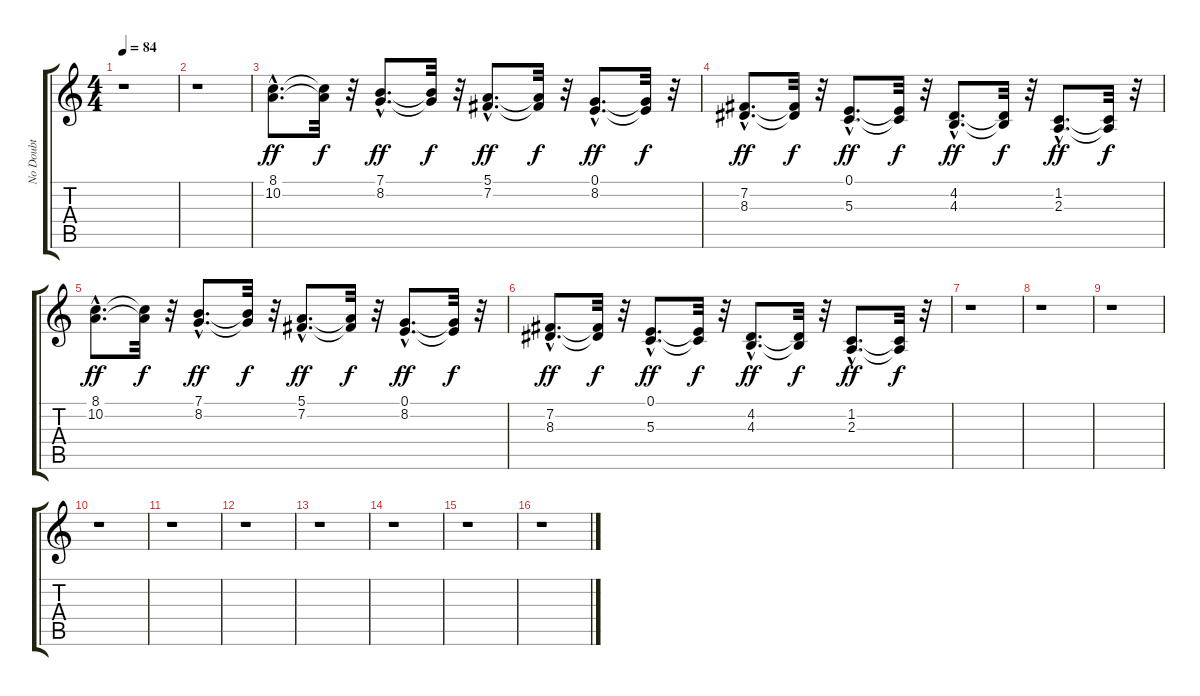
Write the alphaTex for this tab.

\track ("No Doubt" "No Doubt") {instrument steeldrums}
\staff {score tabs}
\tuning (E4 B3 G3 D3 A2 E2) {hide}
\ts (4 4)
\tempo 84
\clef g2
\ks c
r.1{dy ff instrument steeldrums} |
r.1 |
(8.1{hac} 10.2{hac}).8{d} (8.1{t} 10.2{t}).32{dy f} r.32 (7.1{hac} 8.2{hac}).8{d dy ff} (7.1{t} 8.2{t}).32{dy f} r.32 (5.1{hac} 7.2{hac}).8{d dy ff} (5.1{t} 7.2{t}).32{dy f} r.32 (0.1{hac} 8.2{hac}).8{d dy ff} (0.1{t} 8.2{t}).32{dy f} r.32 |
(7.2{hac} 8.3{hac}).8{d dy ff} (7.2{t} 8.3{t}).32{dy f} r.32 (0.1{hac} 5.3{hac}).8{d dy ff} (0.1{t} 5.3{t}).32{dy f} r.32 (4.2{hac} 4.3{hac}).8{d dy ff} (4.2{t} 4.3{t}).32{dy f} r.32 (1.2{hac} 2.3{hac}).8{d dy ff} (1.2{t} 2.3{t}).32{dy f} r.32 |
(8.1{hac} 10.2{hac}).8{d dy ff} (8.1{t} 10.2{t}).32{dy f} r.32 (7.1{hac} 8.2{hac}).8{d dy ff} (7.1{t} 8.2{t}).32{dy f} r.32 (5.1{hac} 7.2{hac}).8{d dy ff} (5.1{t} 7.2{t}).32{dy f} r.32 (0.1{hac} 8.2{hac}).8{d dy ff} (0.1{t} 8.2{t}).32{dy f} r.32 |
(7.2{hac} 8.3{hac}).8{d dy ff} (7.2{t} 8.3{t}).32{dy f} r.32 (0.1{hac} 5.3{hac}).8{d dy ff} (0.1{t} 5.3{t}).32{dy f} r.32 (4.2{hac} 4.3{hac}).8{d dy ff} (4.2{t} 4.3{t}).32{dy f} r.32 (1.2{hac} 2.3{hac}).8{d dy ff} (1.2{t} 2.3{t}).32{dy f} r.32 |
r.1 |
r.1 |
r.1 |
r.1 |
r.1 |
r.1 |
r.1 |
r.1 |
r.1 |
r.1
